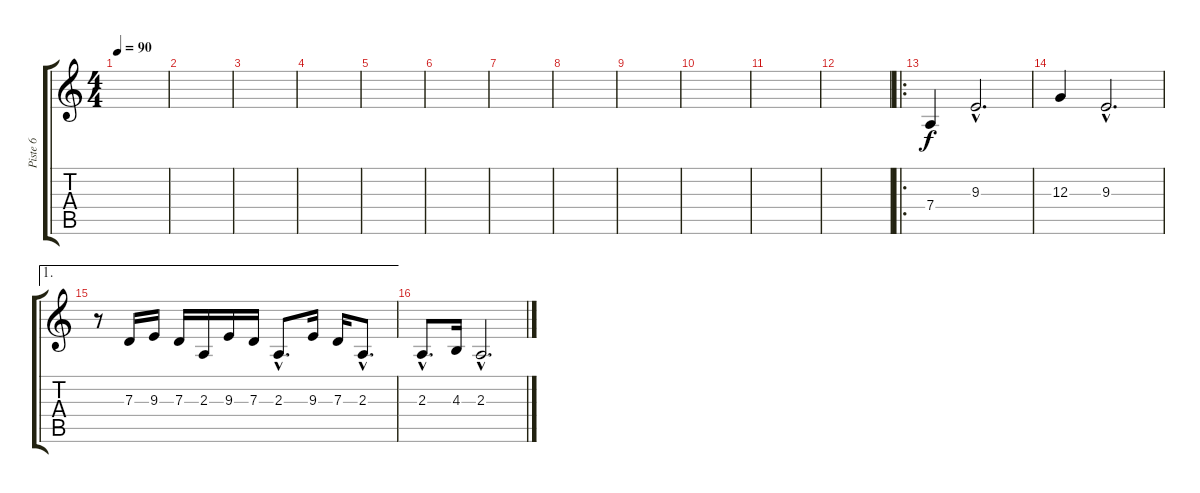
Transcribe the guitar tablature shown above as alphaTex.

\track ("Piste 6" "Piste 6") {instrument viola}
\staff {score tabs}
\tuning (E4 B3 G3 D3 A2 E2) {hide}
\ts (4 4)
\tempo 90
\clef g2
\ks c
|
|
|
|
|
|
|
|
|
|
|
|
\ro
7.4.4{balance 14} 9.3{hac}.2{d} |
12.3.4 9.3{hac}.2{d} |
\ae 1
r.8 7.3.16 9.3.16 7.3.16 2.3.16 9.3.16 7.3.16 2.3{hac}.8{d} 9.3.16 7.3.16 2.3{hac}.8{d} |
2.3{hac}.8{d} 4.3.16 2.3{hac}.2{d}
